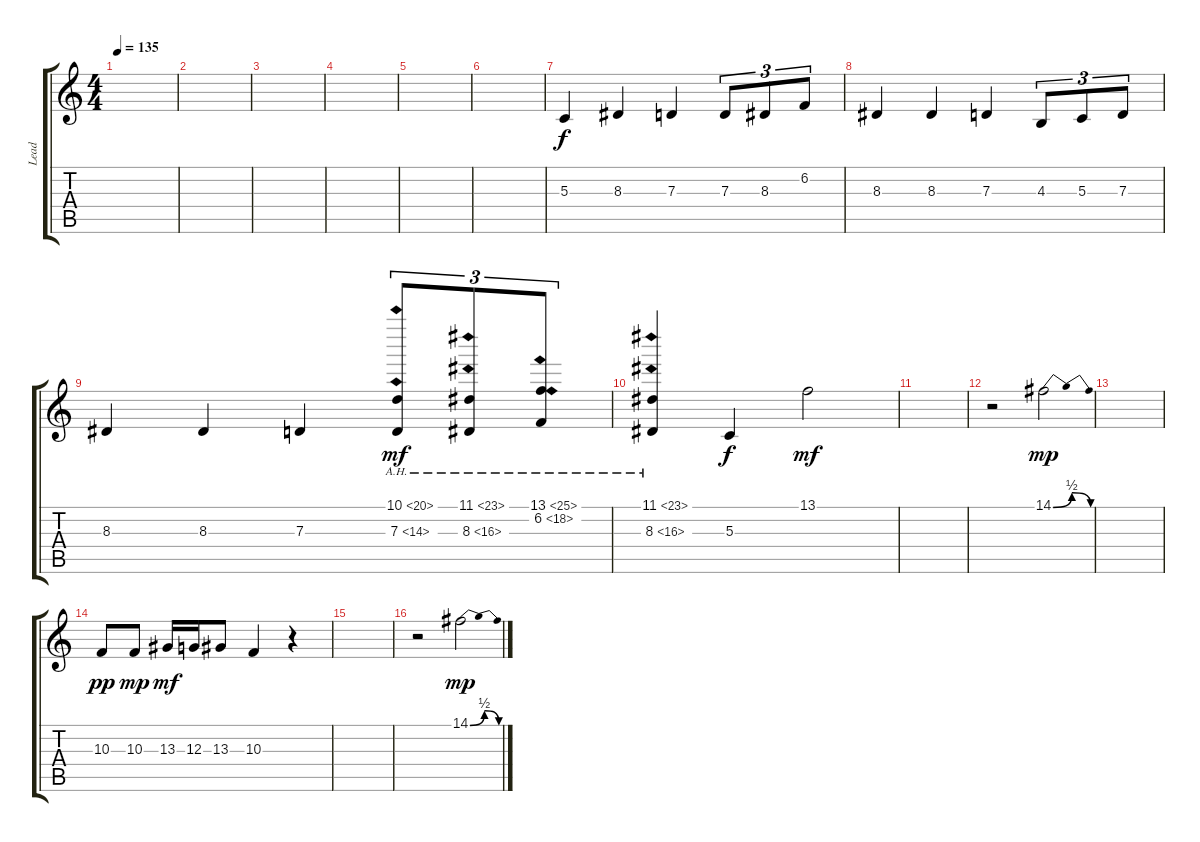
\track ("Lead" "Lead") {instrument violin}
\staff {score tabs}
\tuning (E4 B3 G3 D3 A2 E2) {hide}
\ts (4 4)
\tempo 135
\clef g2
\ks c
|
|
|
|
|
|
5.3.4{dy f} 8.3.4 7.3.4 7.3.8{tu (3 2)} 8.3.8{tu (3 2)} 6.2.8{tu (3 2)} |
8.3.4 8.3.4 7.3.4 4.3.8{tu (3 2)} 5.3.8{tu (3 2)} 7.3.8{tu (3 2)} |
8.3.4 8.3.4 7.3.4 (10.1{ah 10} 7.3{ah 7}).8{tu (3 2) dy mf} (11.1{ah 12} 8.3{ah 8}).8{tu (3 2)} (13.1{ah 12} 6.2{ah 12}).8{tu (3 2)} |
(11.1{ah 12} 8.3{ah 8}).4 5.3.4{dy f} 13.1.2{dy mf} |
|
r.2 14.1{be (bendrelease 0 0 30 2 30 2 60 0)}.2{dy mp} |
|
10.3.8{dy pp} 10.3.8{dy mp} 13.3.16{dy mf} 12.3.16 13.3.8 10.3.4 r.4 |
|
r.2 14.1{be (bendrelease 0 0 30 2 30 2 60 0)}.2{dy mp}
